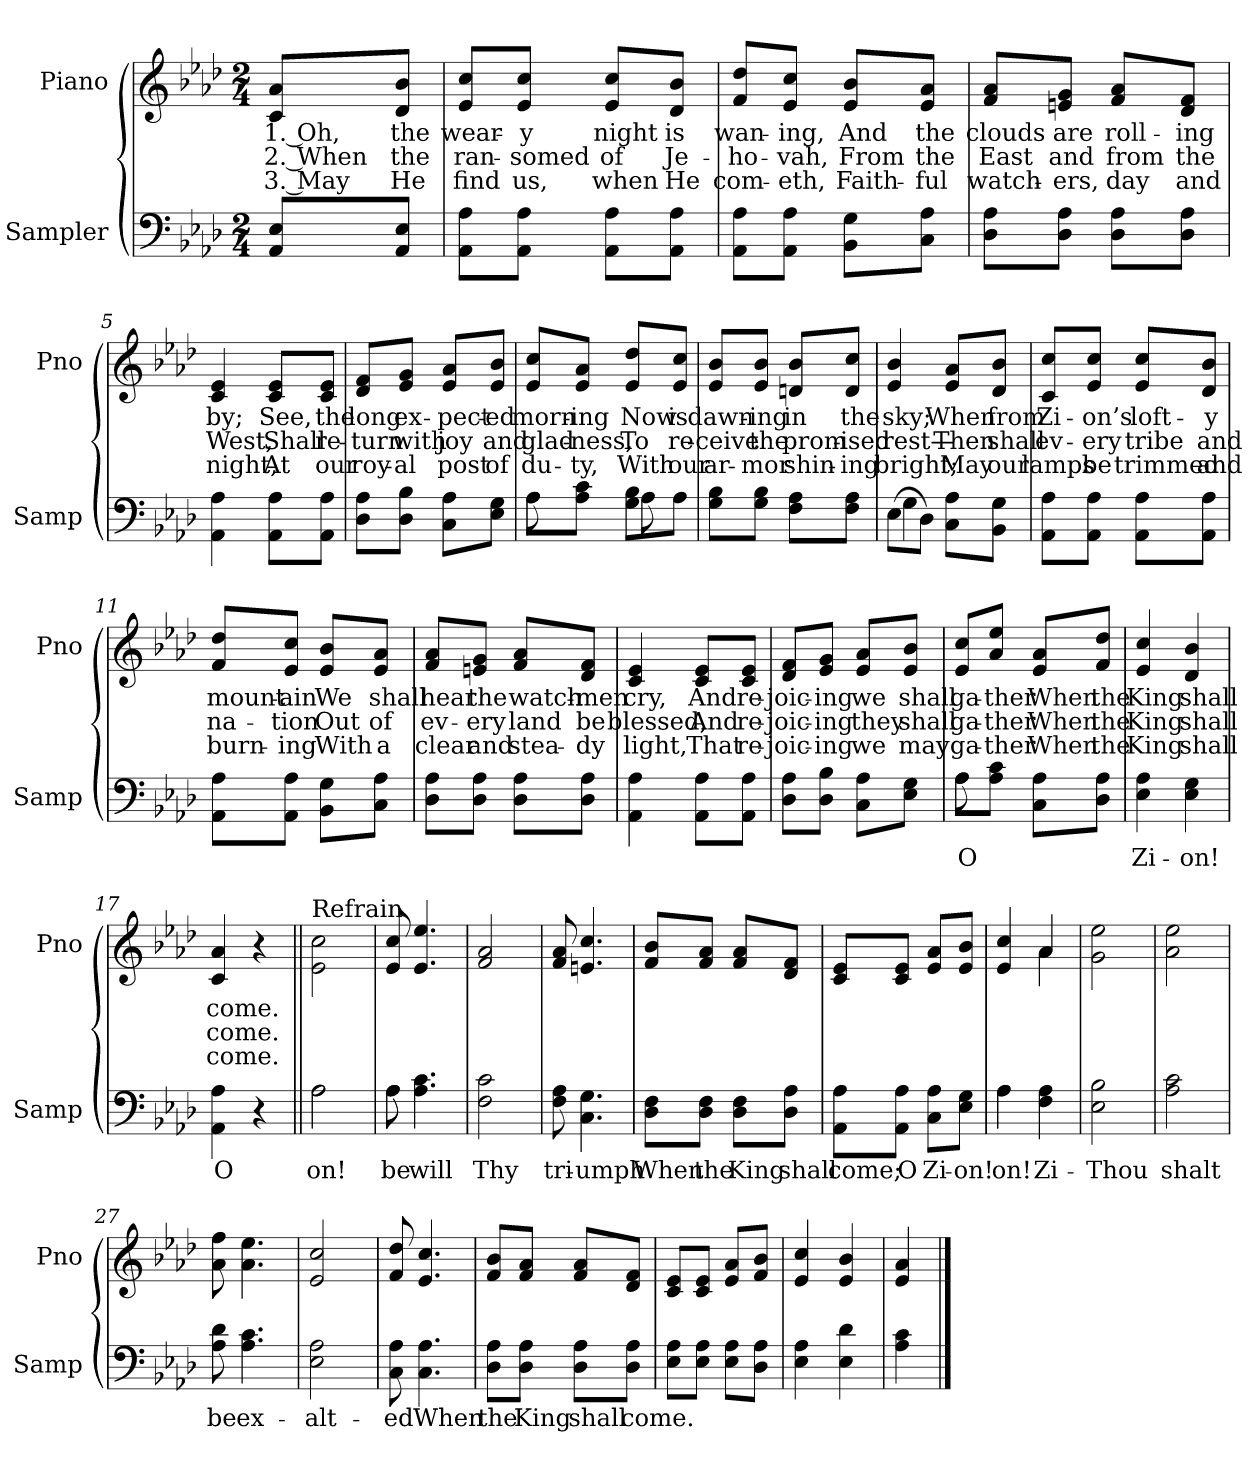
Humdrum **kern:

**kern	**text	**kern	**text	**text	**text
*part2	*part2	*part1	*part1	*part1	*part1
*staff2	*staff2	*staff1	*staff1	*staff1	*staff1
*I"Sampler	*	*I"Piano	*	*	*
*I'Samp	*	*I'Pno	*	*	*
*clefF4	*	*clefG2	*	*	*
*k[b-e-a-d-]	*	*k[b-e-a-d-]	*	*	*
*A-:	*	*A-:	*	*	*
*M2/4	*	*M2/4	*	*	*
=1	=1	=1	=1	=1	=1
8AA-/ 8E-/L	.	8c/ 8a-/L	1. Oh,	2. When	3. May
8AA-/ 8E-/J	.	8d-/ 8b-/J	the	the	He
=2	=2	=2	=2	=2	=2
8AA-\ 8A-\L	.	8e-/ 8cc/L	wear-	ran-	find
8AA-\ 8A-\J	.	8e-/ 8cc/J	-y	-somed	us,
8AA-\ 8A-\L	.	8e-/ 8cc/L	night	of	when
8AA-\ 8A-\J	.	8d-/ 8b-/J	is	Je-	He
=3	=3	=3	=3	=3	=3
8AA-\ 8A-\L	.	8f/ 8dd-/L	wan-	-ho-	com-
8AA-\ 8A-\J	.	8e-/ 8cc/J	-ing,	-vah,	-eth,
8BB-\ 8G\L	.	8e-/ 8b-/L	And	From	Faith-
8C\ 8A-\J	.	8e-/ 8a-/J	the	the	-ful
=4	=4	=4	=4	=4	=4
8D-\ 8A-\L	.	8f/ 8a-/L	clouds	East	watch-
8D-\ 8A-\J	.	8en/ 8g/J	are	and	-ers,
8D-\ 8A-\L	.	8f/ 8a-/L	roll-	from	day
8D-\ 8A-\J	.	8d-/ 8f/J	-ing	the	and
=5	=5	=5	=5	=5	=5
4AA- 4A-	.	4c 4e-	by;	West,	night,
8AA-\ 8A-\L	.	8c/ 8e-/L	See,	Shall	At
8AA-\ 8A-\J	.	8c/ 8e-/J	the	re-	our
=6	=6	=6	=6	=6	=6
8D-\ 8A-\L	.	8d-/ 8f/L	long	-turn	roy-
8D-\ 8B-\J	.	8e-/ 8g/J	ex-	with	-al
8C\ 8A-\L	.	8e-/ 8a-/L	-pect-	joy	post
8E-\ 8G\J	.	8e-/ 8b-/J	-ed	and	of
=7	=7	=7	=7	=7	=7
*^	*	*	*	*	*
8A-\L	8A-	.	8e-/ 8cc/L	morn-	glad-	du-
8A-\ 8c\J	8ryy	.	8e-/ 8a-/J	-ing	-ness,	-ty,
8G\ 8B-\L	8A-	.	8e-/ 8dd-/L	Now	To	With
8A-\J	8ryy	.	8e-/ 8cc/J	is	re-	our
*v	*v	*	*	*	*	*
=8	=8	=8	=8	=8	=8
8G\ 8B-\L	.	8e-/ 8b-/L	dawn-	-ceive	ar-
8G\ 8B-\J	.	8e-/ 8b-/J	-ing	the	-mor
8F\ 8A-\L	.	8dn/ 8b-/L	in	prom-	shin-
8F\ 8A-\J	.	8d/ 8cc/J	the	-ised	-ing
=9	=9	=9	=9	=9	=9
*^	*	*	*	*	*
(8E-\L	4G	.	4e- 4b-	sky;	rest—	bright;
8D-\J)	.	.	.	.	.	.
8C\ 8A-\L	4ryy	.	8e-/ 8a-/L	When	Then	May
8BB-\ 8G\J	.	.	8d-/ 8b-/J	from	shall	our
*v	*v	*	*	*	*	*
=10	=10	=10	=10	=10	=10
8AA-\ 8A-\L	.	8c/ 8cc/L	Zi-	ev-	lamps
8AA-\ 8A-\J	.	8e-/ 8cc/J	-on’s	-ery	be
8AA-\ 8A-\L	.	8e-/ 8cc/L	loft-	tribe	trimmed
8AA-\ 8A-\J	.	8d-/ 8b-/J	-y	and	and
=11	=11	=11	=11	=11	=11
8AA-\ 8A-\L	.	8f/ 8dd-/L	mount-	na-	burn-
8AA-\ 8A-\J	.	8e-/ 8cc/J	-ain	-tion	-ing
8BB-\ 8G\L	.	8e-/ 8b-/L	We	Out	With
8C\ 8A-\J	.	8e-/ 8a-/J	shall	of	a
=12	=12	=12	=12	=12	=12
8D-\ 8A-\L	.	8f/ 8a-/L	hear	ev-	clear
8D-\ 8A-\J	.	8en/ 8g/J	the	-ery	and
8D-\ 8A-\L	.	8f/ 8a-/L	watch-	land	stea-
8D-\ 8A-\J	.	8d-/ 8f/J	-men	be	-dy
=13	=13	=13	=13	=13	=13
4AA- 4A-	.	4c 4e-	cry,	blessed,	light,
8AA-\ 8A-\L	.	8c/ 8e-/L	And	And	That
8AA-\ 8A-\J	.	8c/ 8e-/J	re-	re-	re-
=14	=14	=14	=14	=14	=14
8D-\ 8A-\L	.	8d-/ 8f/L	-joic-	-joic-	-joic-
8D-\ 8B-\J	.	8e-/ 8g/J	-ing	-ing	-ing
8C\ 8A-\L	.	8e-/ 8a-/L	we	they	we
8E-\ 8G\J	.	8e-/ 8b-/J	shall	shall	may
=15	=15	=15	=15	=15	=15
*^	*	*	*	*	*
8A-\L	8A-	O	8e-/ 8cc/L	ga-	ga-	ga-
8A-\ 8c\J	4.ryy	.	8a-/ 8ee-/J	-ther	-ther	-ther
8C\ 8A-\L	.	.	8e-/ 8a-/L	When	When	When
8D-\ 8A-\J	.	.	8f/ 8dd-/J	the	the	the
*v	*v	*	*	*	*	*
=16	=16	=16	=16	=16	=16
4E- 4A-	Zi-	4e- 4cc	King	King	King
4E- 4G	-on!	4d- 4b-	shall	shall	shall
=17	=17	=17	=17	=17	=17
4AA- 4A-	O	4c 4a-	come.	come.	come.
4r	.	4r	.	.	.
=18||	=18||	=18||	=18||	=18||	=18||
*^	*	*	*	*	*
!	!	!	!LO:TX:t=Refrain	!	!	!
2A-\	2A-	-on!	2e-\ 2cc\	.	.	.
=19	=19	=19	=19	=19	=19	=19
8A-\	8A-	be	8e- 8cc	.	.	.
4.A- 4.c	4.ryy	will	4.e- 4.ee-	.	.	.
*v	*v	*	*	*	*	*
=20	=20	=20	=20	=20	=20
2F 2c	Thy	2f 2a-	.	.	.
=21	=21	=21	=21	=21	=21
8F 8A-	tri-	8f 8a-	.	.	.
4.C 4.G	-umph	4.en 4.cc	.	.	.
=22	=22	=22	=22	=22	=22
8D-\ 8F\L	When	8f/ 8b-/L	.	.	.
8D-\ 8F\J	the	8f/ 8a-/J	.	.	.
8D-\ 8F\L	King	8f/ 8a-/L	.	.	.
8D-\ 8A-\J	shall	8d-/ 8f/J	.	.	.
=23	=23	=23	=23	=23	=23
8AA-\ 8A-\L	come;	8c/ 8e-/L	.	.	.
8AA-\ 8A-\J	O	8c/ 8e-/J	.	.	.
8C\ 8A-\L	Zi-	8e-/ 8a-/L	.	.	.
8E-\ 8G\J	-on!	8e-/ 8b-/J	.	.	.
=24	=24	=24	=24	=24	=24
*^	*	*^	*	*	*
4A-\	4A-	-on!	4e- 4cc	4ryy	.	.	.
4F 4A-	4ryy	Zi-	4a-/	4a-	.	.	.
*v	*v	*	*	*	*	*	*
*	*	*v	*v	*	*	*
=25	=25	=25	=25	=25	=25
2E- 2B-	Thou	2g 2ee-	.	.	.
=26	=26	=26	=26	=26	=26
2A- 2c	shalt	2a- 2ee-	.	.	.
=27	=27	=27	=27	=27	=27
8A- 8d-	be	8a- 8ff	.	.	.
4.A- 4.c	ex-	4.a- 4.ee-	.	.	.
=28	=28	=28	=28	=28	=28
2E- 2A-	-alt-	2e- 2cc	.	.	.
=29	=29	=29	=29	=29	=29
8C 8A-	-ed	8f 8dd-	.	.	.
4.C 4.A-	When	4.e- 4.cc	.	.	.
=30	=30	=30	=30	=30	=30
8D-\ 8A-\L	the	8f/ 8b-/L	.	.	.
8D-\ 8A-\J	King	8f/ 8a-/J	.	.	.
8D-\ 8A-\L	shall	8f/ 8a-/L	.	.	.
8D-\ 8A-\J	come.	8d-/ 8f/J	.	.	.
=31	=31	=31	=31	=31	=31
8E-\ 8A-\L	.	8c/ 8e-/L	.	.	.
8E-\ 8A-\J	.	8c/ 8e-/J	.	.	.
8E-\ 8A-\L	.	8e-/ 8a-/L	.	.	.
8D-\ 8A-\J	.	8f/ 8b-/J	.	.	.
=32	=32	=32	=32	=32	=32
4E- 4A-	.	4e- 4cc	.	.	.
4E- 4d-	.	4e- 4b-	.	.	.
=33	=33	=33	=33	=33	=33
4A- 4c	.	4e- 4a-	.	.	.
==	==	==	==	==	==
*-	*-	*-	*-	*-	*-
